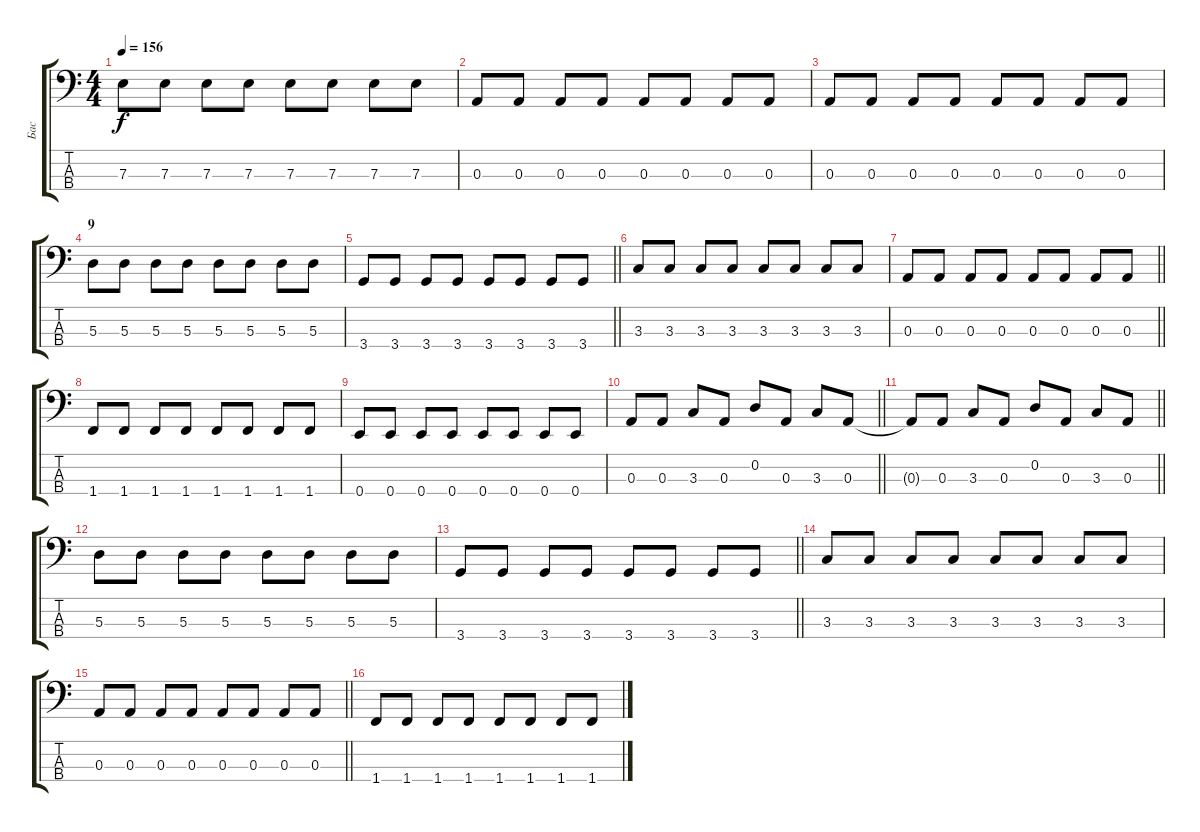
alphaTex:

\track ("Бас" "Бас") {instrument electricbassfinger}
\staff {score tabs}
\tuning (G2 D2 A1 E1) {hide}
\ts (4 4)
\tempo 156
\clef f4
\ks c
7.3.8{dy f} 7.3.8 7.3.8 7.3.8 7.3.8 7.3.8 7.3.8 7.3.8 |
0.3.8 0.3.8 0.3.8 0.3.8 0.3.8 0.3.8 0.3.8 0.3.8 |
0.3.8 0.3.8 0.3.8 0.3.8 0.3.8 0.3.8 0.3.8 0.3.8 |
\section ("" "9")
5.3.8 5.3.8 5.3.8 5.3.8 5.3.8 5.3.8 5.3.8 5.3.8 |
\barLineRight lightlight
3.4.8 3.4.8 3.4.8 3.4.8 3.4.8 3.4.8 3.4.8 3.4.8 |
3.3.8 3.3.8 3.3.8 3.3.8 3.3.8 3.3.8 3.3.8 3.3.8 |
\barLineRight lightlight
0.3.8 0.3.8 0.3.8 0.3.8 0.3.8 0.3.8 0.3.8 0.3.8 |
1.4.8 1.4.8 1.4.8 1.4.8 1.4.8 1.4.8 1.4.8 1.4.8 |
0.4.8 0.4.8 0.4.8 0.4.8 0.4.8 0.4.8 0.4.8 0.4.8 |
\barLineRight lightlight
0.3.8 0.3.8 3.3.8 0.3.8 0.2.8 0.3.8 3.3.8 0.3.8 |
\barLineRight lightlight
0.3{t}.8 0.3.8 3.3.8 0.3.8 0.2.8 0.3.8 3.3.8 0.3.8 |
5.3.8 5.3.8 5.3.8 5.3.8 5.3.8 5.3.8 5.3.8 5.3.8 |
\barLineRight lightlight
3.4.8 3.4.8 3.4.8 3.4.8 3.4.8 3.4.8 3.4.8 3.4.8 |
3.3.8 3.3.8 3.3.8 3.3.8 3.3.8 3.3.8 3.3.8 3.3.8 |
\barLineRight lightlight
0.3.8 0.3.8 0.3.8 0.3.8 0.3.8 0.3.8 0.3.8 0.3.8 |
1.4.8 1.4.8 1.4.8 1.4.8 1.4.8 1.4.8 1.4.8 1.4.8
